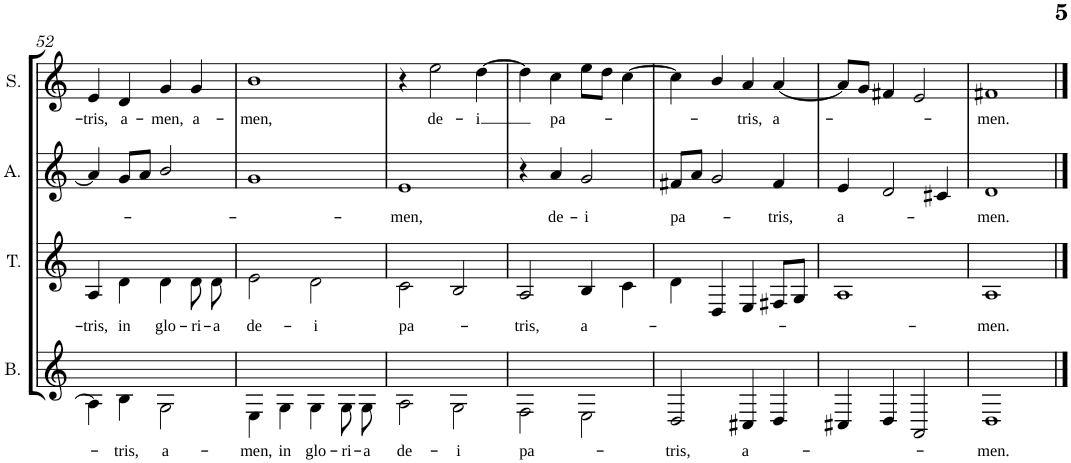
**kern	**text	**kern	**text	**kern	**text	**kern	**text
*part4	*part4	*part3	*part3	*part2	*part2	*part1	*part1
*staff4	*staff4	*staff3	*staff3	*staff2	*staff2	*staff1	*staff1
*I"Bass	*	*I"Tenor	*	*I"Alto	*	*I"Soprano	*
*I'B.	*	*I'T.	*	*I'A.	*	*I'S.	*
!!LO:PB:g=z
*clefG2	*	*clefG2	*	*clefG2	*	*clefG2	*
*	*	*Trd7c12	*	*	*	*	*
*k[]	*	*k[]	*	*k[]	*	*k[]	*
*M4/4	*	*M4/4	*	*M4/4	*	*M4/4	*
*met(c)	*	*met(c)	*	*met(c)	*	*met(c)	*
=52	=52	=52	=52	=52	=52	=52	=52
!	!	!	!LO:LY:b	!	!	!	!LO:LY:b
4A\]	.	4A/	-tris,	4a/]	.	4e/	-tris,
!	!LO:LY:b	!	!LO:LY:b	!	!	!	!LO:LY:b
4B\	-tris,	4d\	in	8g/L	.	4d/	a-
.	.	.	.	8a/J	.	.	.
!	!LO:LY:b	!	!LO:LY:b	!	!	!	!LO:LY:b
2G\	a-	4d\	glo-	2b/	.	4g/	-men,
!	!	!	!LO:LY:b	!	!	!	!LO:LY:b
.	.	8d\	-ri-	.	.	4g/	a-
!	!	!	!LO:LY:b	!	!	!	!
.	.	8d\	-a	.	.	.	.
=53	=53	=53	=53	=53	=53	=53	=53
!	!LO:LY:b	!	!LO:LY:b	!	!	!	!LO:LY:b
4E\	-men,	2e\	de-	1g	.	1b	-men,
!	!LO:LY:b	!	!	!	!	!	!
4G\	in	.	.	.	.	.	.
!	!LO:LY:b	!	!LO:LY:b	!	!	!	!
4G\	glo-	2d\	-i	.	.	.	.
!	!LO:LY:b	!	!	!	!	!	!
8G\L	-ri-	.	.	.	.	.	.
!	!LO:LY:b	!	!	!	!	!	!
8G\J	-a	.	.	.	.	.	.
=54	=54	=54	=54	=54	=54	=54	=54
!	!LO:LY:b	!	!LO:LY:b	!	!LO:LY:b	!	!
2A\	de-	2c\	pa-	1e	-men,	4r	.
!	!	!	!	!	!	!	!LO:LY:b
.	.	.	.	.	.	2ee\	de-
!	!LO:LY:b	!	!	!	!	!	!
2G\	-i	2B/	.	.	.	.	.
!	!	!	!	!	!	!	!LO:LY:b
.	.	.	.	.	.	[4dd\	-i
=55	=55	=55	=55	=55	=55	=55	=55
!	!LO:LY:b	!	!LO:LY:b	!	!	!	!
2F\	pa-	2A/	-tris,	4r	.	4dd\]	.
!	!	!	!	!	!LO:LY:b	!	!LO:LY:b
.	.	.	.	4a/	de-	4cc\	pa-
!	!	!	!LO:LY:b	!	!LO:LY:b	!	!
2E\	.	4B/	a-	2g/	-i	8ee\L	.
.	.	.	.	.	.	8dd\J	.
.	.	4c\	.	.	.	[4cc\	.
=56	=56	=56	=56	=56	=56	=56	=56
!	!LO:LY:b	!	!	!	!LO:LY:b	!	!
2D/	-tris,	4d\	.	8f#X/L	pa-	4cc\]	.
.	.	.	.	8a/J	.	.	.
.	.	4D/	.	2g/	.	4b/	.
!	!LO:LY:b	!	!	!	!	!	!LO:LY:b
4C#X/	a-	4E/	.	.	.	4a/	-tris,
!	!	!	!	!	!LO:LY:b	!	!LO:LY:b
4D/	.	8F#X/L	.	4f#/	-tris,	[4a/	a-
.	.	8G/J	.	.	.	.	.
=57	=57	=57	=57	=57	=57	=57	=57
!	!	!	!	!	!LO:LY:b	!	!
4C#X/	.	1A	.	4e/	a-	8a/L]	.
.	.	.	.	.	.	8g/J	.
4D/	.	.	.	2d/	.	4f#X/	.
2AA/	.	.	.	.	.	2e/	.
.	.	.	.	4c#X/	.	.	.
=58	=58	=58	=58	=58	=58	=58	=58
!	!LO:LY:b	!	!LO:LY:b	!	!LO:LY:b	!	!LO:LY:b
1D	-men.	1A	-men.	1d	-men.	1f#X	-men.
==	==	==	==	==	==	==	==
*-	*-	*-	*-	*-	*-	*-	*-
